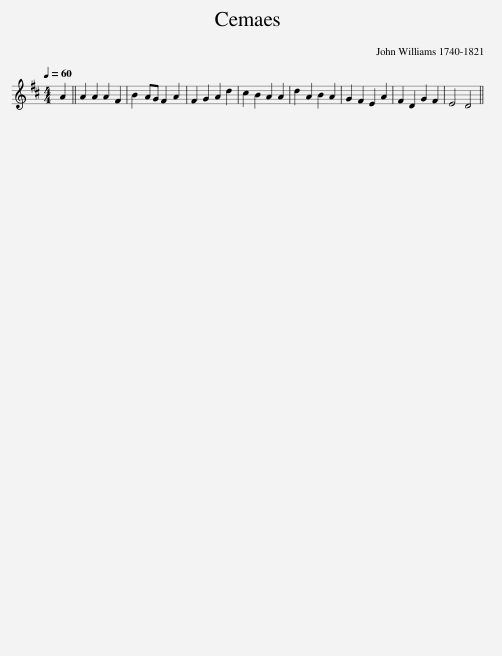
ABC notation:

X:1
L:1/8
Q:1/4=60
M:4/4
I:linebreak $
K:D
V:1 treble
V:1
 A2 || A2 A2 A2 F2 | B2 AG F2 A2 | F2 G2 A2 d2 | c2 B2 A2 A2 | %5
 d2 A2 B2 A2 | G2 F2 E2 A2 | F2 D2 G2 F2 | E4 D4 || %9
